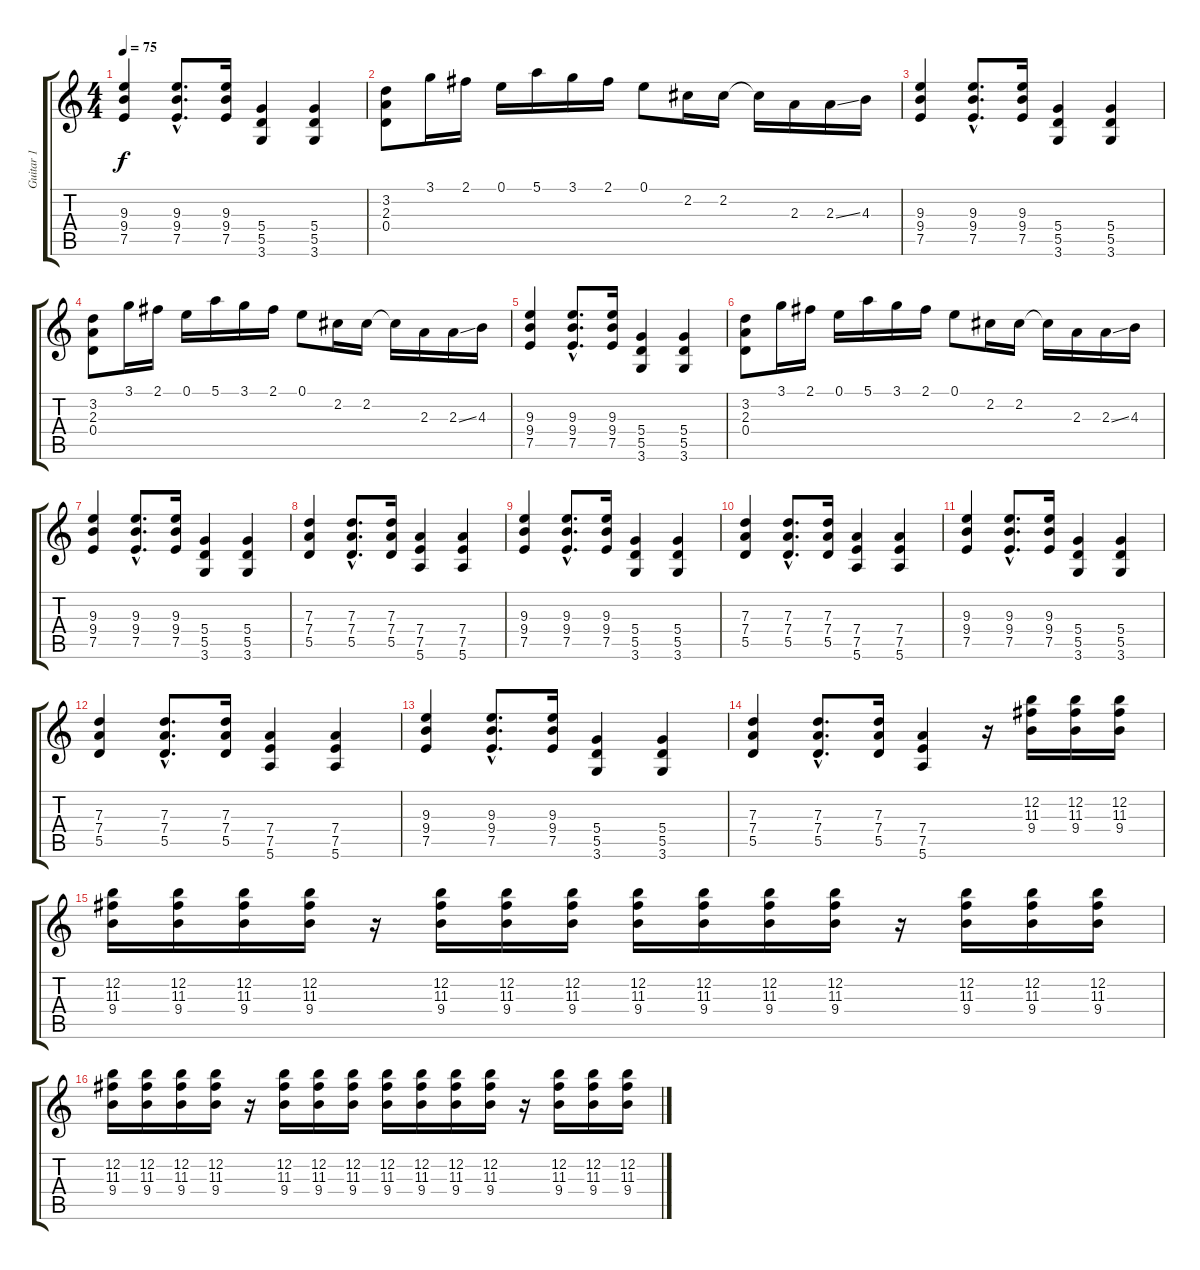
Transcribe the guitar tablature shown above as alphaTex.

\track ("Guitar 1" "Guitar 1") {instrument overdrivenguitar}
\staff {score tabs}
\tuning (E4 B3 G3 D3 A2 E2) {hide}
\ts (4 4)
\tempo 75
\clef g2
\ks c
(9.3 9.4 7.5).4{dy f} (9.3{hac} 9.4{hac} 7.5{hac}).8{d} (9.3 9.4 7.5).16 (5.4 5.5 3.6).4 (5.4 5.5 3.6).4 |
(3.2 2.3 0.4).8 3.1.16 2.1.16 0.1.16 5.1.16 3.1.16 2.1.16 0.1.8 2.2.16 2.2.16 2.2{t}.16 2.3.16 2.3{ss}.16 4.3.16 |
(9.3 9.4 7.5).4 (9.3{hac} 9.4{hac} 7.5{hac}).8{d} (9.3 9.4 7.5).16 (5.4 5.5 3.6).4 (5.4 5.5 3.6).4 |
(3.2 2.3 0.4).8 3.1.16 2.1.16 0.1.16 5.1.16 3.1.16 2.1.16 0.1.8 2.2.16 2.2.16 2.2{t}.16 2.3.16 2.3{ss}.16 4.3.16 |
(9.3 9.4 7.5).4 (9.3{hac} 9.4{hac} 7.5{hac}).8{d} (9.3 9.4 7.5).16 (5.4 5.5 3.6).4 (5.4 5.5 3.6).4 |
(3.2 2.3 0.4).8 3.1.16 2.1.16 0.1.16 5.1.16 3.1.16 2.1.16 0.1.8 2.2.16 2.2.16 2.2{t}.16 2.3.16 2.3{ss}.16 4.3.16 |
(9.3 9.4 7.5).4 (9.3{hac} 9.4{hac} 7.5{hac}).8{d} (9.3 9.4 7.5).16 (5.4 5.5 3.6).4 (5.4 5.5 3.6).4 |
(7.3 7.4 5.5).4 (7.3{hac} 7.4{hac} 5.5{hac}).8{d} (7.3 7.4 5.5).16 (7.4 7.5 5.6).4 (7.4 7.5 5.6).4 |
(9.3 9.4 7.5).4 (9.3{hac} 9.4{hac} 7.5{hac}).8{d} (9.3 9.4 7.5).16 (5.4 5.5 3.6).4 (5.4 5.5 3.6).4 |
(7.3 7.4 5.5).4 (7.3{hac} 7.4{hac} 5.5{hac}).8{d} (7.3 7.4 5.5).16 (7.4 7.5 5.6).4 (7.4 7.5 5.6).4 |
(9.3 9.4 7.5).4 (9.3{hac} 9.4{hac} 7.5{hac}).8{d} (9.3 9.4 7.5).16 (5.4 5.5 3.6).4 (5.4 5.5 3.6).4 |
(7.3 7.4 5.5).4 (7.3{hac} 7.4{hac} 5.5{hac}).8{d} (7.3 7.4 5.5).16 (7.4 7.5 5.6).4 (7.4 7.5 5.6).4 |
(9.3 9.4 7.5).4 (9.3{hac} 9.4{hac} 7.5{hac}).8{d} (9.3 9.4 7.5).16 (5.4 5.5 3.6).4 (5.4 5.5 3.6).4 |
(7.3 7.4 5.5).4 (7.3{hac} 7.4{hac} 5.5{hac}).8{d} (7.3 7.4 5.5).16 (7.4 7.5 5.6).4 r.16 (12.2 11.3 9.4).16 (12.2 11.3 9.4).16 (12.2 11.3 9.4).16 |
(12.2 11.3 9.4).16 (12.2 11.3 9.4).16 (12.2 11.3 9.4).16 (12.2 11.3 9.4).16 r.16 (12.2 11.3 9.4).16 (12.2 11.3 9.4).16 (12.2 11.3 9.4).16 (12.2 11.3 9.4).16 (12.2 11.3 9.4).16 (12.2 11.3 9.4).16 (12.2 11.3 9.4).16 r.16 (12.2 11.3 9.4).16 (12.2 11.3 9.4).16 (12.2 11.3 9.4).16 |
(12.2 11.3 9.4).16 (12.2 11.3 9.4).16 (12.2 11.3 9.4).16 (12.2 11.3 9.4).16 r.16 (12.2 11.3 9.4).16 (12.2 11.3 9.4).16 (12.2 11.3 9.4).16 (12.2 11.3 9.4).16 (12.2 11.3 9.4).16 (12.2 11.3 9.4).16 (12.2 11.3 9.4).16 r.16 (12.2 11.3 9.4).16 (12.2 11.3 9.4).16 (12.2 11.3 9.4).16
